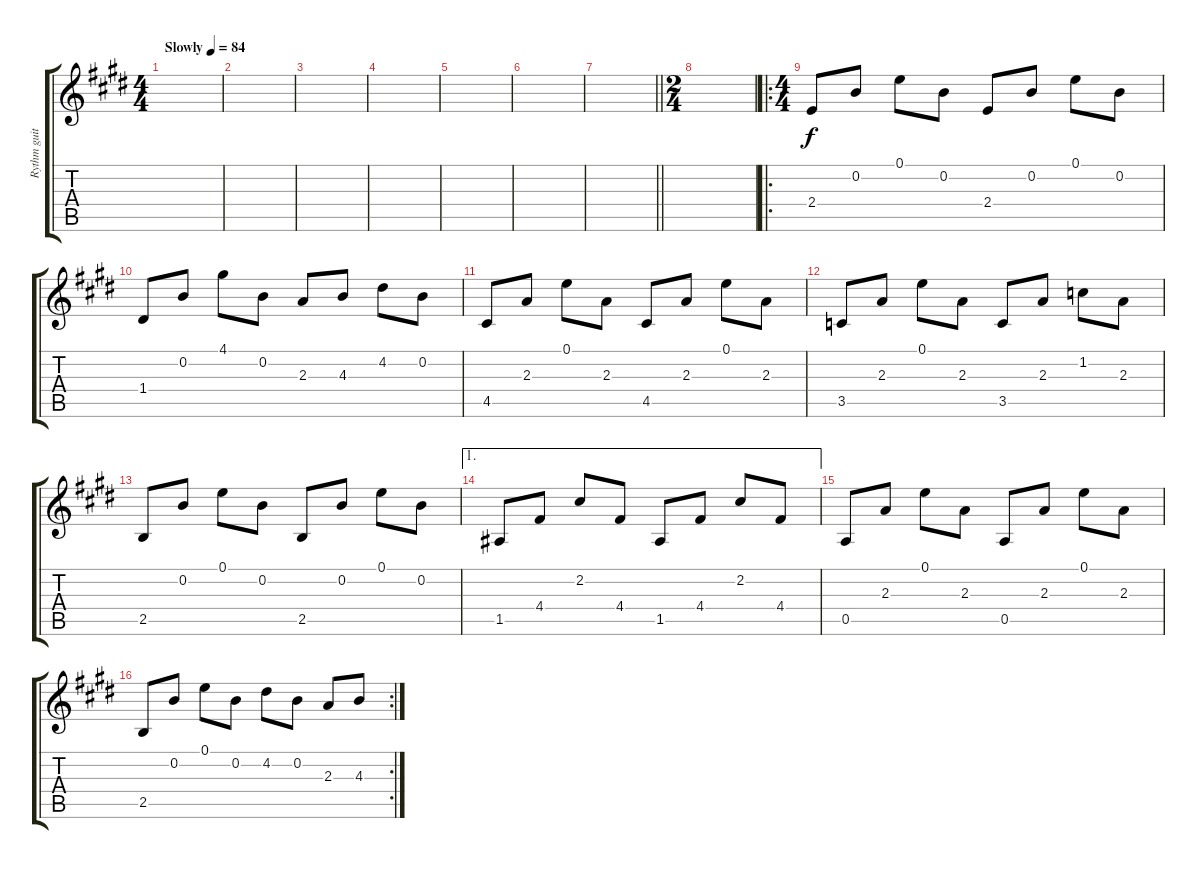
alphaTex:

\track ("Rythm guitar" "Rythm guit") {instrument acousticguitarnylon}
\staff {score tabs}
\tuning (E4 B3 G3 D3 A2 E2) {hide}
\ts (4 4)
\tempo (84 "Slowly")
\clef g2
\ks e
|
|
|
|
|
|
\barLineRight lightlight
|
\ts (2 4)
|
\ro
\ts (4 4)
2.4.8 0.2.8 0.1.8 0.2.8 2.4.8 0.2.8 0.1.8 0.2.8 |
1.4.8 0.2.8 4.1.8 0.2.8 2.3.8 4.3.8 4.2.8 0.2.8 |
4.5.8 2.3.8 0.1.8 2.3.8 4.5.8 2.3.8 0.1.8 2.3.8 |
3.5.8 2.3.8 0.1.8 2.3.8 3.5.8 2.3.8 1.2.8 2.3.8 |
2.5.8 0.2.8 0.1.8 0.2.8 2.5.8 0.2.8 0.1.8 0.2.8 |
\ae 1
1.5.8 4.4.8 2.2.8 4.4.8 1.5.8 4.4.8 2.2.8 4.4.8 |
0.5.8 2.3.8 0.1.8 2.3.8 0.5.8 2.3.8 0.1.8 2.3.8 |
\rc 2
2.5.8 0.2.8 0.1.8 0.2.8 4.2.8 0.2.8 2.3.8 4.3.8
